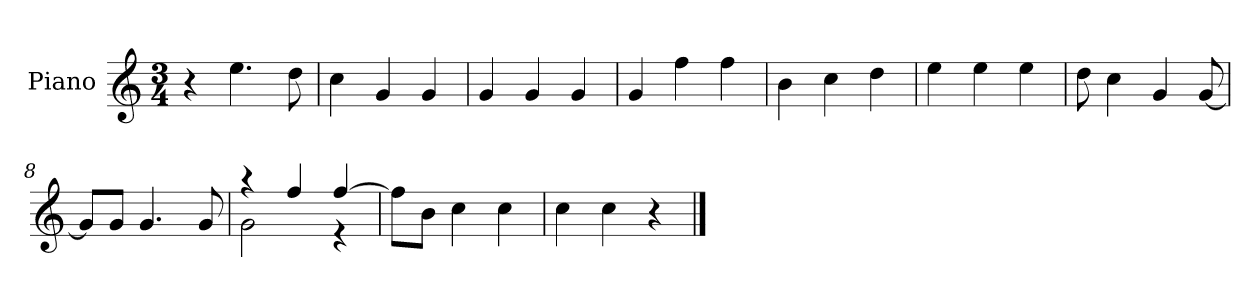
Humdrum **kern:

**kern
*part1
*staff1
*I"Piano
*I'P-no
*clefG2
*k[]
*M3/4
*MM178
=1
4r
4.ee\
8dd\
=2
4cc\
4g/
4g/
=3
4g/
4g/
4g/
=4
4g/
4ff\
4ff\
=5
4b\
4cc\
4dd\
=6
4ee\
4ee\
4ee\
=7
8dd\
4cc\
4g/
[8g/
=8
8g/L]
8g/J
4.g/
8g/
=9
*^
4r	2g\
4ff/	.
[4ff/	4r
*v	*v
!!LO:LB:g=z
=10
8ff\L]
8b\J
4cc\
4cc\
=11
4cc\
4cc\
4r
==
*-
